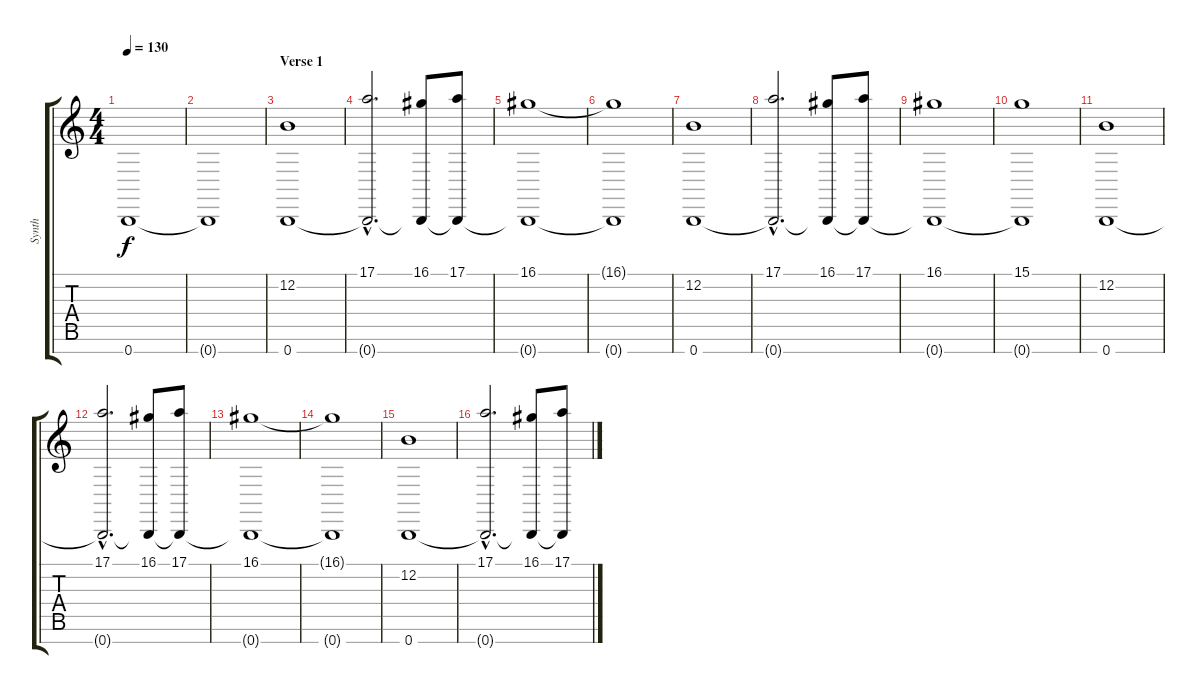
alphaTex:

\track ("Synth" "Synth") {instrument choiraahs}
\staff {score tabs}
\tuning (E4 B3 G3 D3 A2 E2 B1) {hide}
\ts (4 4)
\tempo 130
\clef g2
\ks c
0.7{t}.1{dy f} |
0.7{t}.1 |
\section ("" "Verse 1")
(12.2 0.7).1 |
(17.1{hac} 0.7{hac t}).2{d} (16.1 0.7{t}).8 (17.1 0.7{t}).8 |
(16.1 0.7{t}).1 |
(16.1{t} 0.7{t}).1 |
(12.2 0.7).1 |
(17.1{hac} 0.7{hac t}).2{d} (16.1 0.7{t}).8 (17.1 0.7{t}).8 |
(16.1 0.7{t}).1 |
(15.1 0.7{t}).1 |
(12.2 0.7).1 |
(17.1{hac} 0.7{hac t}).2{d} (16.1 0.7{t}).8 (17.1 0.7{t}).8 |
(16.1 0.7{t}).1 |
(16.1{t} 0.7{t}).1 |
(12.2 0.7).1 |
(17.1{hac} 0.7{hac t}).2{d} (16.1 0.7{t}).8 (17.1 0.7{t}).8
